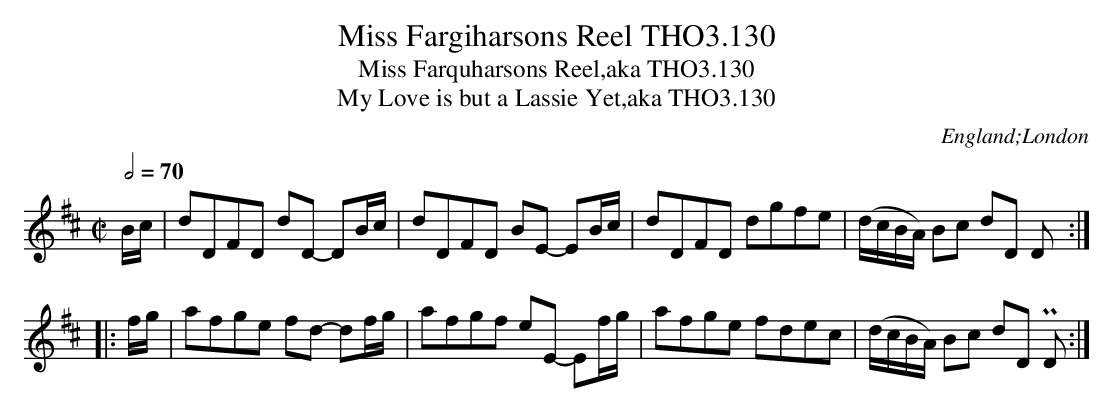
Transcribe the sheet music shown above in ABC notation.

X:1
T:Miss Fargiharsons Reel THO3.130
T:Miss Farquharsons Reel,aka THO3.130
T:My Love is but a Lassie Yet,aka THO3.130
O:England;London
M:C|
L:1/8
Q:1/2=70
U:m=!uppermordent!
K:D
B/c/|dDFD dD- DB/c/|dDFD BE- EB/c/|dDFD dgfe|(d/c/B/A/) Bc dD D:|
|:f/g/|afge fd- df/g/|afgf eE- Ef/g/|afge fdec|(d/c/B/A/) Bc dD mD:|
